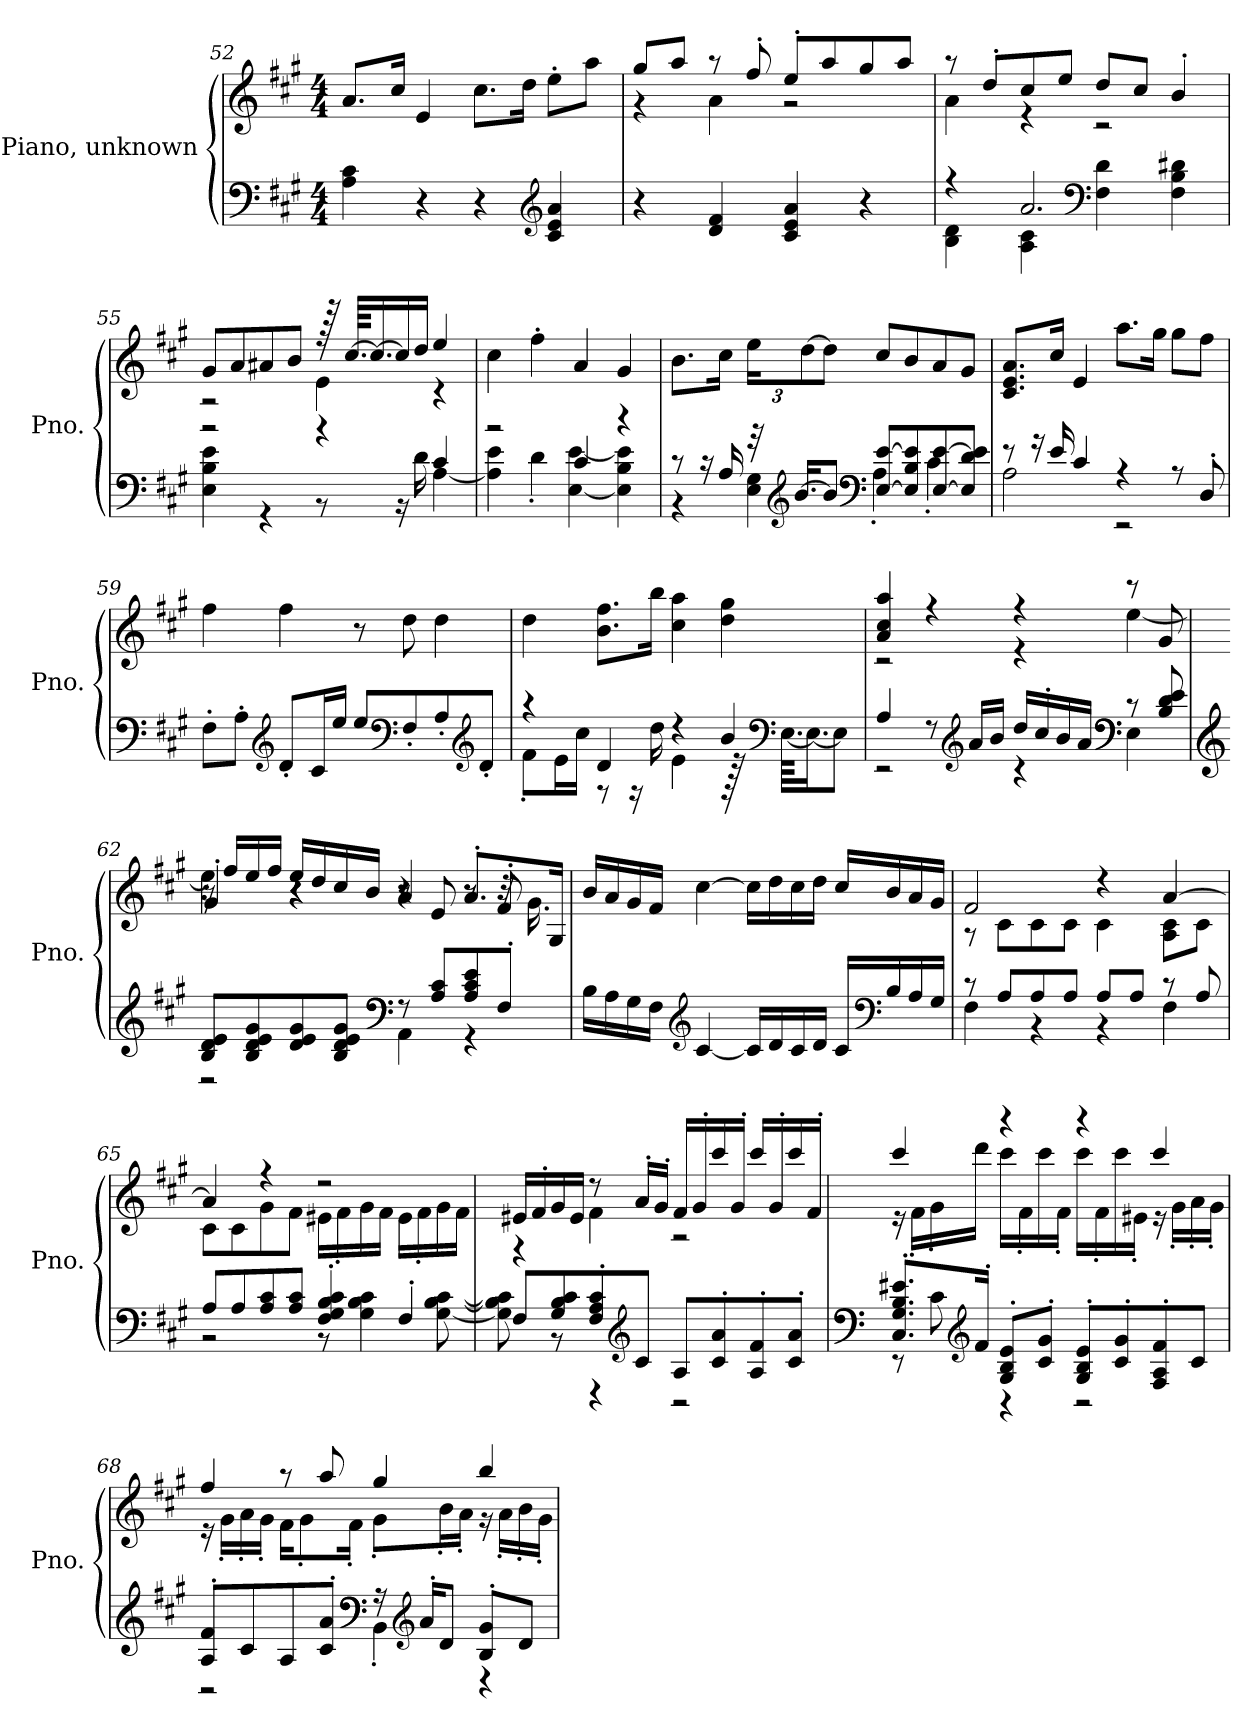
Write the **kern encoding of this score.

**kern	**kern
*part1	*part1
*staff2	*staff1
*I"Piano, unknown	*
*I'Pno.	*
!!LO:LB:g=z
*clefF4	*clefG2
*k[f#c#g#]	*k[f#c#g#]
*M4/4	*M4/4
=52	=52
4A\ 4c#\	8.a/L
.	16cc#/Jk
4r	4e/
4r	8.cc#\L
.	16dd\Jk
*clefG2	*
4c#/ 4e/ 4a/	8ee'\L
.	8aa\J
=53	=53
*	*^
4r	8gg#/L	4r
.	8aa/J	.
4d/ 4f#/	8r	4a\
.	8ff#'/	.
4c#/ 4e/ 4a/	8ee'/L	2r
.	8aa/	.
4r	8gg#/	.
.	8aa/J	.
=54	=54	=54
*^	*	*
4r	4B\ 4d\	8r	4a\
.	.	8dd'/L	.
2.a/	4A\ 4c#\	8cc#/	4r
.	.	8ee/J	.
*clefF4	*	*	*
.	4F#\ 4d\	8dd/L	2r
.	.	8cc#/J	.
.	4F#\ 4B\ 4d#X\	4b'/	.
=55	=55	=55	=55
2r	4E\ 4B\ 4e\	8g#/L	2r
.	.	8a/	.
.	4r	8a#X/	.
.	.	8b/J	.
4r	8r	128r	4e\
.	.	[64.cc#/KKLL	.
.	.	16.cc#/_	.
.	16r	16cc#/]	.
.	16d\	16dd/JJ	.
4c#/	[4A\	4ee/	4r
*	*	*v	*v
!!LO:LB:g=z
=56	=56	=56
2r	4A\] 4e\	4cc#\
.	4d'\	4ff#'\
4c#/	[4E\ [4e\	4a/
4r	4E\] 4B\ 4e\]	4g#/
=57	=57	=57
8r	4r	8.b\L
16r	.	.
16A/	.	16cc#\Jk
*	*	*Xbrackettup
32r	4E\ 4G#\	24ee\KL
*clefG2	*	*
[16.b/KL	.	.
.	.	[12dd\
8b/J]	.	8dd\J]
*clefF4	*	*
[8E/ [8e/L	4A'\	8cc#/L
8E/] 8B/ 8e/]	.	8b/
[8E/ [8e/	4c#'\	8a/
8E/] 8d/ 8e/]J	.	8g#/J
=58	=58	=58
8r	2A\	8.c#/ 8.e/ 8.a/L
16r	.	.
16e/	.	16cc#/Jk
4c#/	.	4e/
4r	2r	8.aa\L
.	.	16gg#\Jk
8r	.	8gg#\L
8D'/	.	8ff#\J
*v	*v	*
!!LO:LB:g=z
=59	=59
8F#'\L	4ff#\
8A'\J	.
*clefG2	*
8d'/L	4ff#\
16c#/L	.
16ee/JJ	.
8ee/L	8r
*clefF4	*
8F#'/	8dd\
8A'/	4dd\
*clefG2	*
8d'/J	.
=60	=60
*^	*
4r	8f#'\L	4dd\
.	16e\L	.
.	16cc#\JJ	.
4d/	8r	8.b\ 8.ff#\L
.	16r	.
.	16dd\	16bb\Jk
4r	4e\	4cc#\ 4aa\
4b/	128r	4dd\ 4gg#\
*clefF4	*	*
.	[64.E\KKLL	.
.	16.E\J_	.
.	8E\J]	.
=61	=61	=61
*	*	*^
4A/	2r	4a/ 4cc#/ 4aa/	2r
8r	.	4r	.
*clefG2	*	*	*
16a/LL	.	.	.
16b/JJ	.	.	.
16dd/LL	4r	4r	4r
16cc#'/	.	.	.
16b/	.	.	.
16a/JJ	.	.	.
*clefF4	*	*	*
8r	4E\	8r	[4ee\
8B/ 8d/ 8e/	.	8g#/	.
*	*	*v	*v
!!LO:LB:g=z
=62	=62	=62
*clefG2	*	*
*	*	*^
*	*	*	*^
8B/ 8d/ 8e/L	2r	16r	4ee\]	4g#'/
.	.	16ff#/LL	.	.
8B/ 8d/ 8e/ 8g#/	.	16ee/	.	.
.	.	16ff#/JJ	.	.
8d/ 8e/ 8g#/	.	16ee/LL	4r	4r
.	.	16dd/	.	.
8B/ 8d/ 8e/ 8g#/J	.	16cc#/	.	.
.	.	16b/JJ	.	.
*clefF4	*	*	*	*
8r	4AA\	8r	4r	4a/
8A/ 8c#/L	.	8e/	.	.
8A/ 8c#/ 8e/	4r	8.a'/L	8r	8r
8F#'/J	.	.	32r	8f#'/
.	.	.	16.g#\	.
.	.	16G#/Jk	.	.
*v	*v	*	*	*
*	*v	*v	*v
=63	=63
16B\LL	16b/LL
16A\	16a/
16G#\	16g#/
16F#\JJ	16f#/JJ
*clefG2	*
[4c#/	[4cc#\
16c#/LL]	16cc#\LL]
16d/	16dd\
16c#/	16cc#\
16d/JJ	16dd\JJ
16c#/LL	16cc#/LL
*clefF4	*
16B/	16b/
16A/	16a/
16G#/JJ	16g#/JJ
!!LO:LB:g=z
=64	=64
*^	*^
8r	4F#\	2f#/	8r
8A/L	.	.	8c#\L
8A/	4r	.	8c#\
8A/J	.	.	8c#\J
8A/L	4r	4r	4c#\
8A/J	.	.	.
8r	4F#\	[4a/	8A\ 8c#\L
8A/	.	.	8c#\J
=65	=65	=65	=65
8A/L	2r	4a/]	8c#\L
8A/	.	.	8c#\
8A/ 8c#/	.	4r	8g#\
8A/ 8c#/J	.	.	8f#\J
4F#/' 4G#/' 4B/' 4c#/'	8r	2r	16e#X\LL
.	.	.	16f#'\
.	4G#\ 4B\ 4c#\	.	16g#\
.	.	.	16f#\JJ
4F#'/	.	.	16e#\LL
.	.	.	16f#'\
.	[8G#\ [8B\ [8c#\	.	16g#\
.	.	.	16f#\JJ
=66	=66	=66	=66
8F#/L	8G#\] 8B\] 8c#\]	16e#X/LL	4r
.	.	16f#'/	.
8G#/ 8B/ 8c#/	8r	16g#/	.
.	.	16e#/JJ	.
8F#/' 8A/' 8c#/'	4r	8r	4f#\
*clefG2	*	*	*
8c#/J	.	16a'/LL	.
.	.	16g#'/JJ	.
8A/L	2r	16f#/LL	2r
.	.	16g#'/	.
8c#/' 8a/'	.	16ccc#/	.
.	.	16g#'/JJ	.
8A/' 8f#/'	.	16ccc#/LL	.
.	.	16g#'/	.
8c#/' 8a/'J	.	16ccc#/	.
.	.	16f#'/JJ	.
!!LO:PB:g=z	!!
=67	=67	=67	=67
*clefF4	*	*	*
8.C#/' 8.G#/' 8.B/' 8.e#X/'L	8r	4ccc#/	16r
.	.	.	16f#'\LL
.	8c#\	.	16g#'\
*clefG2	*	*	*
16f#'/Jk	.	.	16ddd\JJ
8G#/' 8B/' 8e#/'L	4r	4r	16ccc#\LL
.	.	.	16f#'\
8c#/' 8g#/'J	.	.	16ccc#\
.	.	.	16f#'\JJ
8G#/' 8B/' 8e#/'L	2r	4r	16ccc#\LL
.	.	.	16f#'\
8c#/' 8g#/'	.	.	16ccc#\
.	.	.	16e#X'\JJ
8F#/' 8A/' 8f#/'	.	4ccc#/	16r
.	.	.	16g#'\LL
8c#/J	.	.	16a'\
.	.	.	16g#'\JJ
=68	=68	=68	=68
8A/' 8f#/'L	2r	4ff#/	16r
.	.	.	16g#'\LL
8c#/	.	.	16a'\
.	.	.	16g#'\JJ
8A/	.	8r	16f#\KL
.	.	.	8g#'\
8c#/' 8a/'J	.	8aa/	.
.	.	.	16f#'\Jk
*clefF4	*	*	*
16r	4BB'\	4gg#/	8g#'\L
*clefG2	*	*	*
16a'/KL	.	.	.
8d/J	.	.	16b'\L
.	.	.	16a'\JJ
8B/' 8g#/'L	4r	4bb/	16r
.	.	.	16a'\LL
8d/J	.	.	16b'\
.	.	.	16g#'\JJ
*v	*v	*	*
*	*v	*v
=	=
*-	*-
